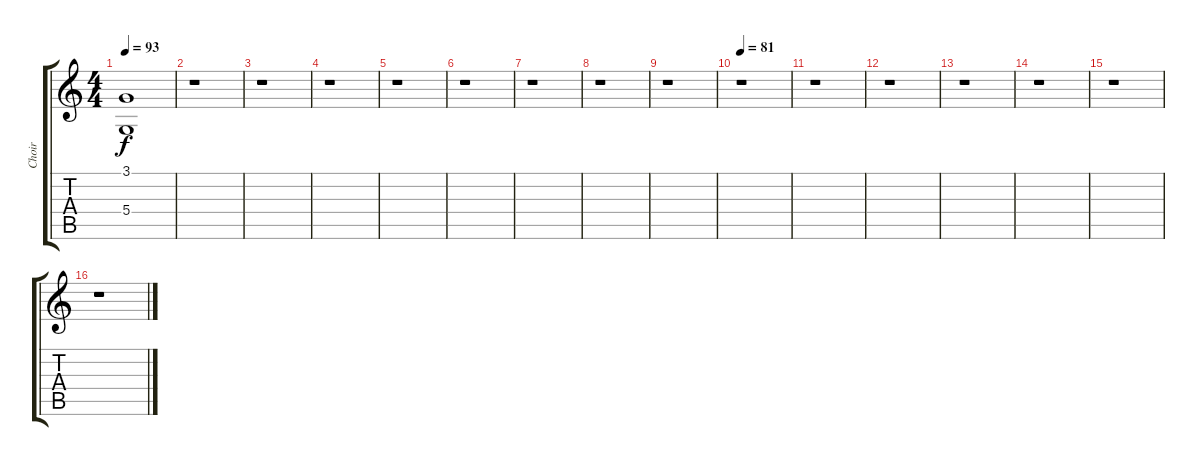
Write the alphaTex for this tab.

\track ("Choir" "Choir") {instrument choiraahs}
\staff {score tabs}
\tuning (E4 B3 G3 D3 A2 E2) {hide}
\ts (4 4)
\tempo 93
\clef g2
\ks c
(3.1 5.4).1{dy f} |
r.1 |
r.1 |
r.1 |
r.1 |
r.1 |
r.1 |
r.1 |
r.1 |
\tempo 81
r.1 |
r.1 |
r.1 |
r.1 |
r.1 |
r.1 |
r.1
